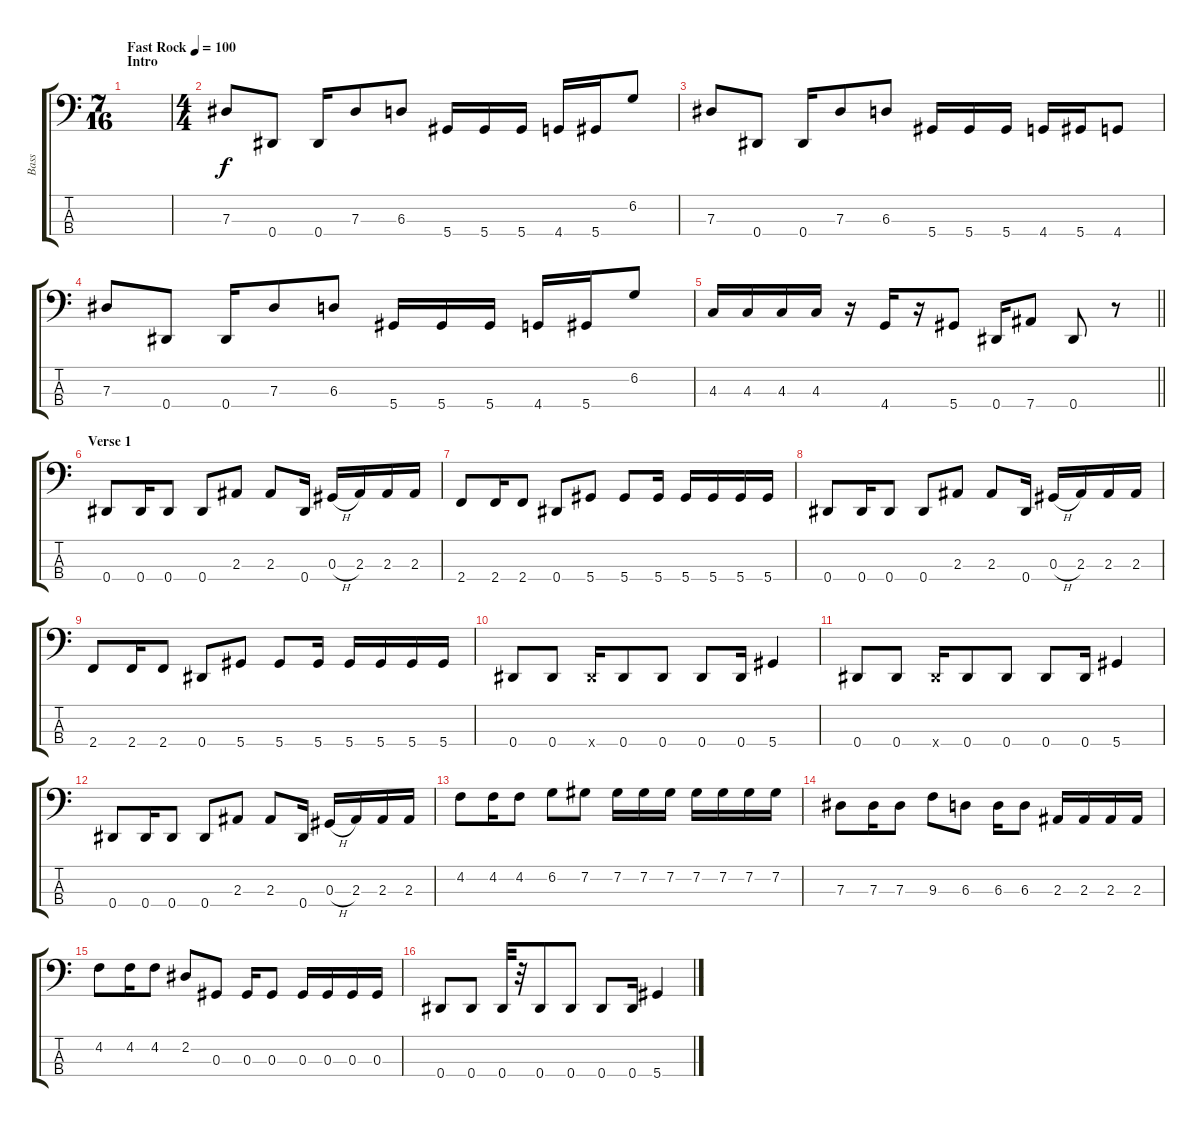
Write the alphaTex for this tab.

\track ("Bass" "Bass") {instrument electricbasspick}
\staff {score tabs}
\tuning (Gb2 Db2 Ab1 Eb1) {hide}
\ts (7 16)
\section ("" "Intro")
\tempo (100 "Fast Rock")
\clef f4
\ks c
|
\ts (4 4)
7.3.8 0.4.8 0.4.16 7.3.8 6.3.8 5.4.16 5.4.16 5.4.16 4.4.16 5.4.16 6.2.8 |
7.3.8 0.4.8 0.4.16 7.3.8 6.3.8 5.4.16 5.4.16 5.4.16 4.4.16 5.4.16 4.4.8 |
7.3.8 0.4.8 0.4.16 7.3.8 6.3.8 5.4.16 5.4.16 5.4.16 4.4.16 5.4.16 6.2.8 |
\barLineRight lightlight
4.3.16 4.3.16 4.3.16 4.3.16 r.16 4.4.16 r.16 5.4.8 0.4.16 7.4.8 0.4.8 r.8 |
\section ("" "Verse 1")
0.4.8 0.4.16 0.4.8 0.4.8 2.3.8 2.3.8 0.4.16 0.3{h}.16 2.3.16 2.3.16 2.3.16 |
2.4.8 2.4.16 2.4.8 0.4.8 5.4.8 5.4.8 5.4.16 5.4.16 5.4.16 5.4.16 5.4.16 |
0.4.8 0.4.16 0.4.8 0.4.8 2.3.8 2.3.8 0.4.16 0.3{h}.16 2.3.16 2.3.16 2.3.16 |
2.4.8 2.4.16 2.4.8 0.4.8 5.4.8 5.4.8 5.4.16 5.4.16 5.4.16 5.4.16 5.4.16 |
0.4.8 0.4.8 0.4{x}.16 0.4.8 0.4.8 0.4.8 0.4.16 5.4.4 |
0.4.8 0.4.8 0.4{x}.16 0.4.8 0.4.8 0.4.8 0.4.16 5.4.4 |
0.4.8 0.4.16 0.4.8 0.4.8 2.3.8 2.3.8 0.4.16 0.3{h}.16 2.3.16 2.3.16 2.3.16 |
4.2.8 4.2.16 4.2.8 6.2.8 7.2.8 7.2.16 7.2.16 7.2.16 7.2.16 7.2.16 7.2.16 7.2.16 |
7.3.8 7.3.16 7.3.8 9.3.8 6.3.8 6.3.16 6.3.8 2.3.16 2.3.16 2.3.16 2.3.16 |
4.2.8 4.2.16 4.2.8 2.2.8 0.3.8 0.3.16 0.3.8 0.3.16 0.3.16 0.3.16 0.3.16 |
0.4.8 0.4.8 0.4.32 r.32 0.4.8 0.4.8 0.4.8 0.4.16 5.4.4
